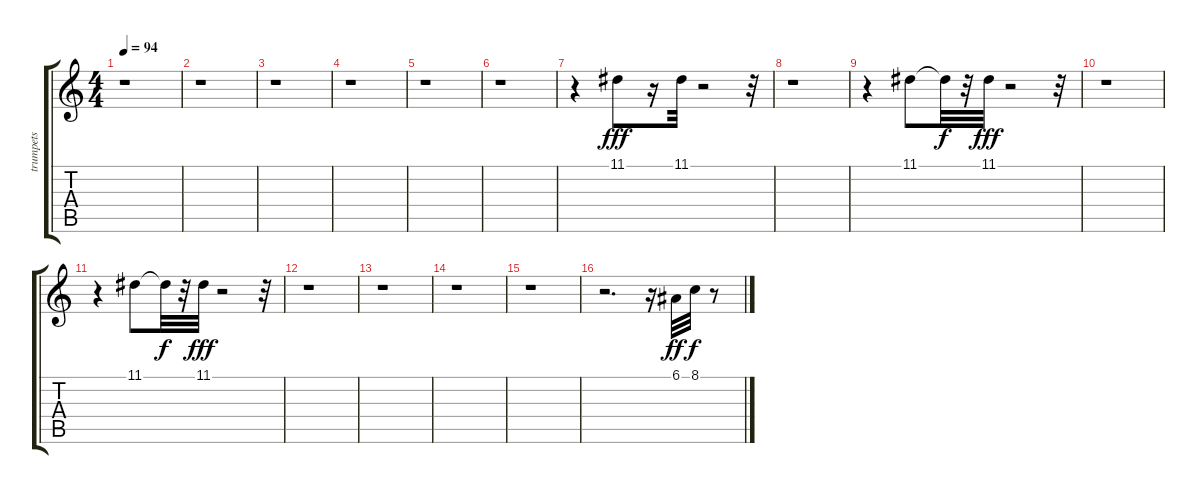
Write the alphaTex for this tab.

\track ("trumpets" "trumpets") {instrument trumpet}
\staff {score tabs}
\tuning (E4 B3 G3 D3 A2 E2) {hide}
\ts (4 4)
\tempo 94
\clef g2
\ks c
r.1{dy f} |
r.1 |
r.1 |
r.1 |
r.1 |
r.1 |
r.4 11.1.8{dy fff} r.16 11.1.32 r.2 r.32 |
r.1 |
r.4 11.1.8 11.1{t}.32{dy f} r.32 11.1.32{dy fff} r.2 r.32 |
r.1 |
r.4 11.1.8 11.1{t}.32{dy f} r.32 11.1.32{dy fff} r.2 r.32 |
r.1 |
r.1 |
r.1 |
r.1 |
r.2{d} r.16 6.1.32{dy ff} 8.1.32{dy f} r.8
